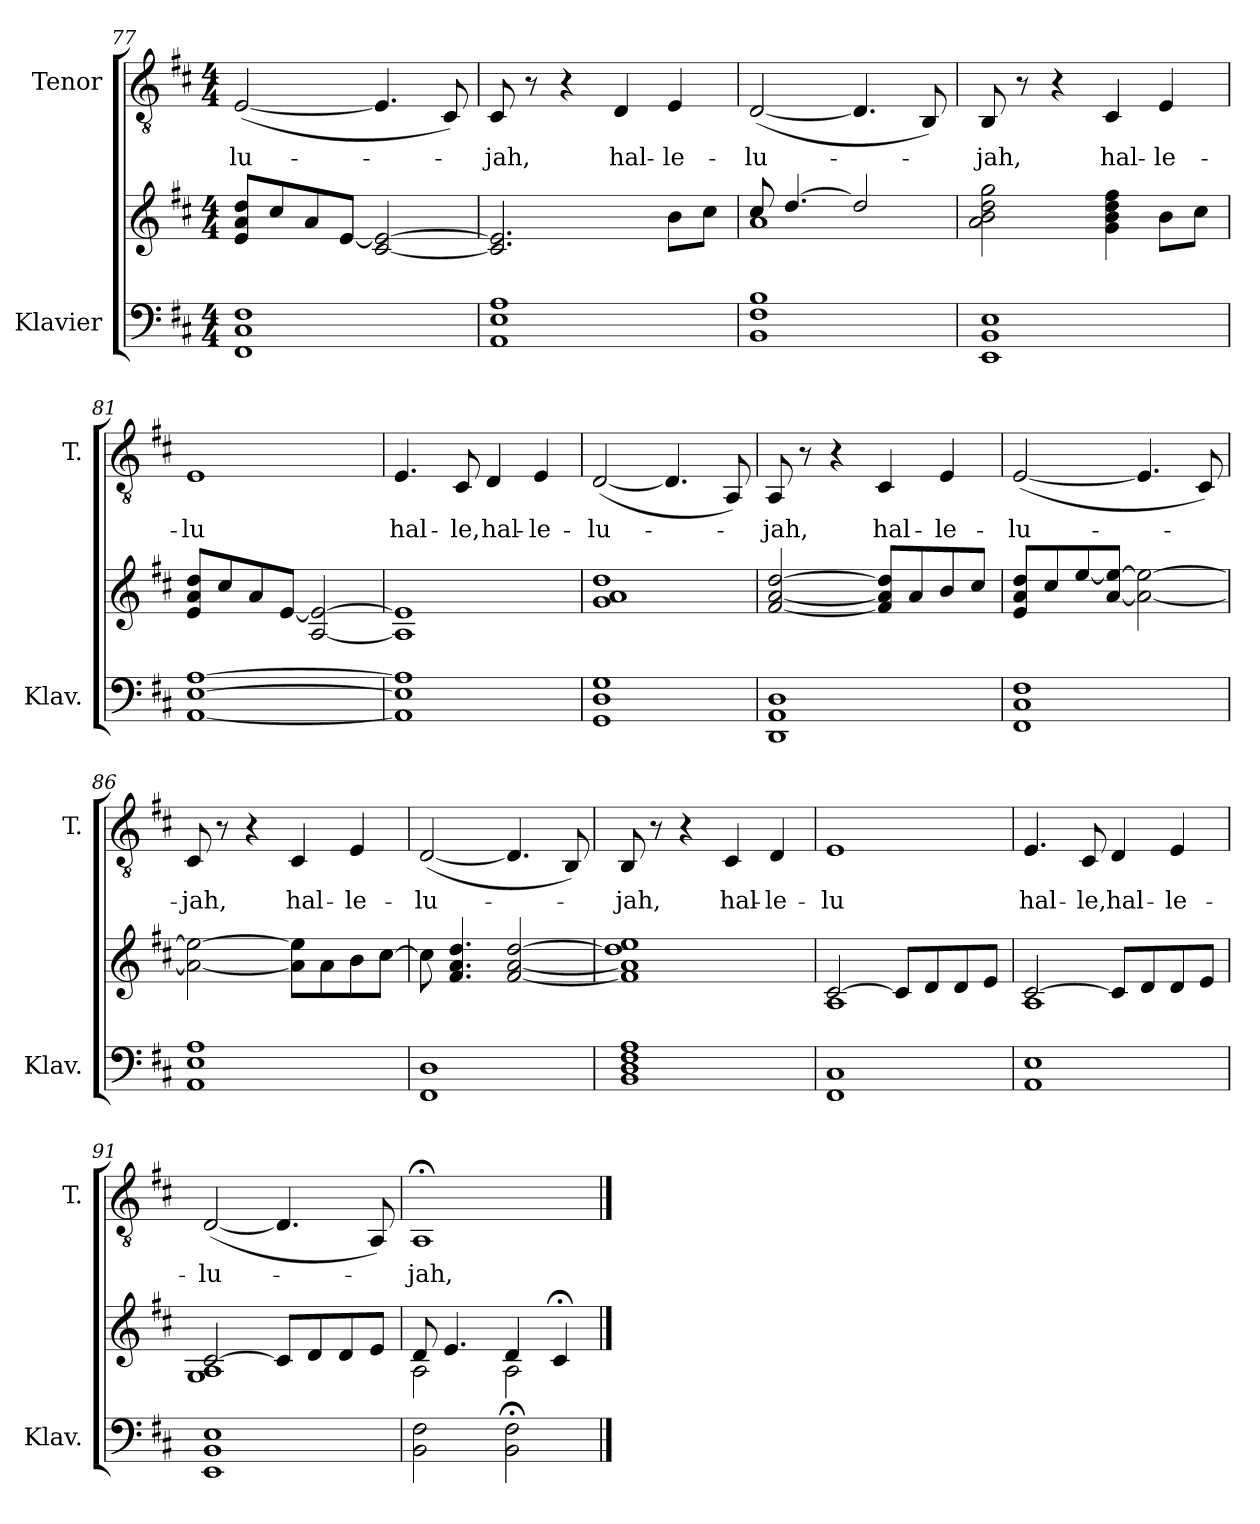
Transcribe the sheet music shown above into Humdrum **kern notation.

**kern	**kern	**kern	**text
*part2	*part2	*part1	*part1
*staff3	*staff2	*staff1	*staff1
*I"Klavier	*	*I"Tenor	*
*I'Klav.	*	*I'T.	*
!!LO:LB:g=z
*clefF4	*clefG2	*clefGv2	*
*k[f#c#]	*k[f#c#]	*k[f#c#]	*
*M4/4	*M4/4	*M4/4	*
=77	=77	=77	=77
!	!	!	!LO:LY:b
1FF# 1C# 1F#	8e/ 8a/ 8dd/L	(<[2E/	-lu-
.	8cc#/	.	.
.	8a/	.	.
.	[8e/J	.	.
.	[2c#/ 2e/_	4.E/]	.
.	.	8C#/)	.
=78	=78	=78	=78
!	!	!	!LO:LY:b
1AA 1E 1A	2.c#/] 2.e/]	8C#/	-jah,
.	.	8r	.
.	.	4r	.
!	!	!	!LO:LY:b
.	.	4D/	hal-
!	!	!	!LO:LY:b
.	8b\L	4E/	-le-
.	8cc#\J	.	.
=79	=79	=79	=79
*	*^	*	*
!	!	!	!	!LO:LY:b
1BB 1F# 1B	8cc#/	1a	(<[2D/	-lu-
.	[4.dd/	.	.	.
.	2dd/]	.	4.D/]	.
.	.	.	8BB/)	.
*	*v	*v	*	*
=80	=80	=80	=80
!	!	!	!LO:LY:b
1EE 1BB 1E	2a\ 2b\ 2dd\ 2gg\	8BB/	-jah,
.	.	8r	.
.	.	4r	.
!	!	!	!LO:LY:b
.	4g\ 4b\ 4dd\ 4ff#\	4C#/	hal-
!	!	!	!LO:LY:b
.	8b\L	4E/	-le-
.	8cc#\J	.	.
=81	=81	=81	=81
!	!	!	!LO:LY:b
[1AA [1E [1A	8e/ 8a/ 8dd/L	1E	-lu
.	8cc#/	.	.
.	8a/	.	.
.	[8e/J	.	.
.	[2A/ 2e/_	.	.
!!LO:PB:g=z
=82	=82	=82	=82
!	!	!	!LO:LY:b
1AA] 1E] 1A]	1A] 1e]	4.E/	hal-
!	!	!	!LO:LY:b
.	.	8C#/	-le,
!	!	!	!LO:LY:b
.	.	4D/	hal-
!	!	!	!LO:LY:b
.	.	4E/	-le-
=83	=83	=83	=83
!	!	!	!LO:LY:b
1GG 1D 1G	1g 1a 1dd	(<[2D/	-lu-
.	.	4.D/]	.
.	.	8AA/)	.
=84	=84	=84	=84
!	!	!	!LO:LY:b
1DD 1AA 1D	[2f#/ [2a/ [2dd/	8AA/	jah,
.	.	8r	.
.	.	4r	.
!	!	!	!LO:LY:b
.	8f#/] 8a/] 8dd/]L	4C#/	hal-
.	8a/	.	.
!	!	!	!LO:LY:b
.	8b/	4E/	-le-
.	8cc#/J	.	.
=85	=85	=85	=85
!	!	!	!LO:LY:b
1FF# 1C# 1F#	8e/ 8a/ 8dd/L	(<[2E/	-lu-
.	8cc#/	.	.
.	[8ee/	.	.
.	[8a/ 8ee/_J	.	.
.	2a\_ 2ee\_	4.E/]	.
.	.	8C#/)	.
=86	=86	=86	=86
!	!	!	!LO:LY:b
1AA 1E 1A	2a\_ 2ee\_	8C#/	-jah,
.	.	8r	.
.	.	4r	.
!	!	!	!LO:LY:b
.	8a\] 8ee\]L	4C#/	hal-
.	8a\	.	.
!	!	!	!LO:LY:b
.	8b\	4E/	-le-
.	[8cc#\J	.	.
=87	=87	=87	=87
!	!	!	!LO:LY:b
1FF# 1D	8cc#\]	(<[2D/	-lu-
.	4.f#/ 4.a/ 4.dd/	.	.
.	[2f#/ [2a/ [2dd/	4.D/]	.
.	.	8BB/)	.
!!LO:LB:g=z
=88	=88	=88	=88
!	!	!	!LO:LY:b
1BB 1D 1F# 1A	1f#] 1a] 1dd] 1ee	8BB/	-jah,
.	.	8r	.
.	.	4r	.
!	!	!	!LO:LY:b
.	.	4C#/	hal-
!	!	!	!LO:LY:b
.	.	4D/	-le-
=89	=89	=89	=89
*	*^	*	*
!	!	!	!	!LO:LY:b
1FF# 1C#	[2c#/	1A	1E	-lu
.	8c#/L]	.	.	.
.	8d/	.	.	.
.	8d/	.	.	.
.	8e/J	.	.	.
=90	=90	=90	=90	=90
!	!	!	!	!LO:LY:b
1AA 1E	[2c#/	1A	4.E/	hal-
!	!	!	!	!LO:LY:b
.	.	.	8C#/	-le,
!	!	!	!	!LO:LY:b
.	8c#/L]	.	4D/	hal-
.	8d/	.	.	.
!	!	!	!	!LO:LY:b
.	8d/	.	4E/	-le-
.	8e/J	.	.	.
=91	=91	=91	=91	=91
!	!	!	!	!LO:LY:b
1EE 1BB 1E	[2c#/	1G 1A	(<[2D/	-lu-
.	8c#/L]	.	4.D/]	.
.	8d/	.	.	.
.	8d/	.	.	.
.	8e/J	.	8AA/)	.
=92	=92	=92	=92	=92
!	!	!	!	!LO:LY:b
2BB\ 2F#\	8d/	2A\	1AA;<	jah,
.	4.e/	.	.	.
2BB\; 2F#\;	4d/	2A\	.	.
.	4c#;</	.	.	.
*	*v	*v	*	*
==	==	==	==
*-	*-	*-	*-
